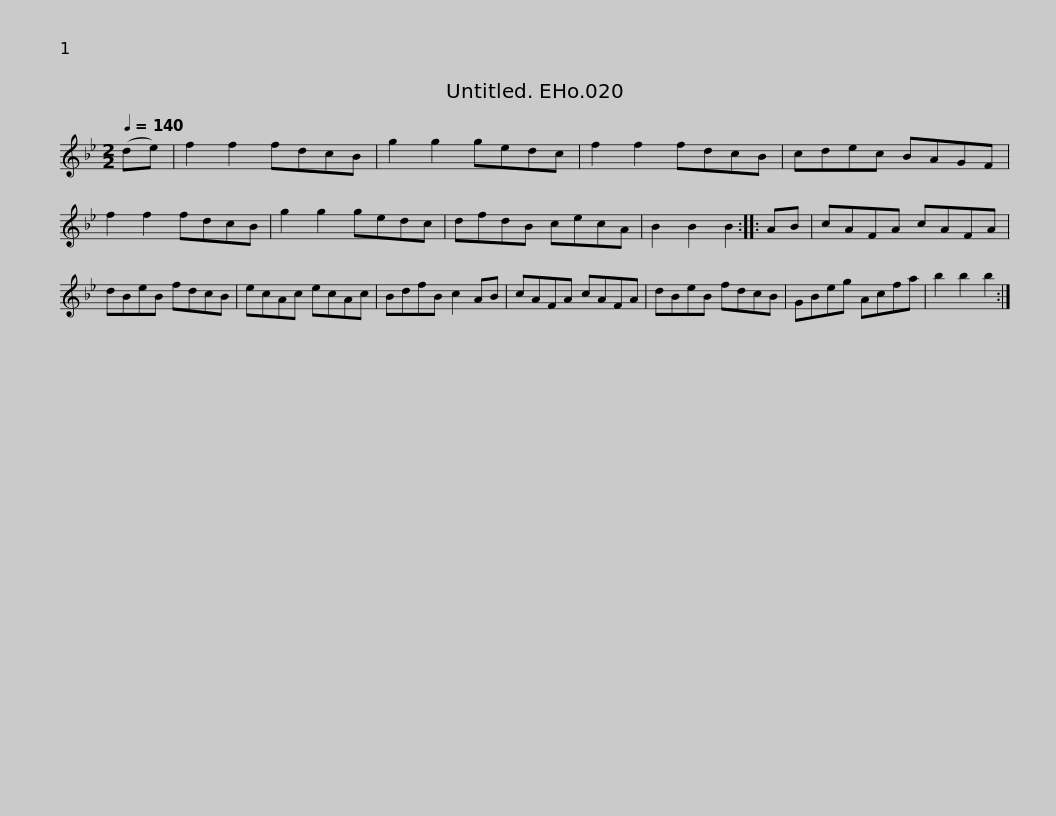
X:1
L:1/8
Q:1/4=140
M:2/2
I:linebreak $
K:Bb
V:1 treble
V:1
 (de) | f2 f2 fdcB | g2 g2 gedc | f2 f2 fdcB | cdec BAGF | %5
 f2 f2 fdcB | g2 g2 gedc |$ dfdB cecA | B2 B2 B2 :: AB | %10
 cAFA cAFA | dBeB fdcB | ecAc ecAc | BdfB c2 AB |$ cAFA cAFA | %15
 dBeB fdcB | GBeg Acfa | b2 b2 b2 :| %18
